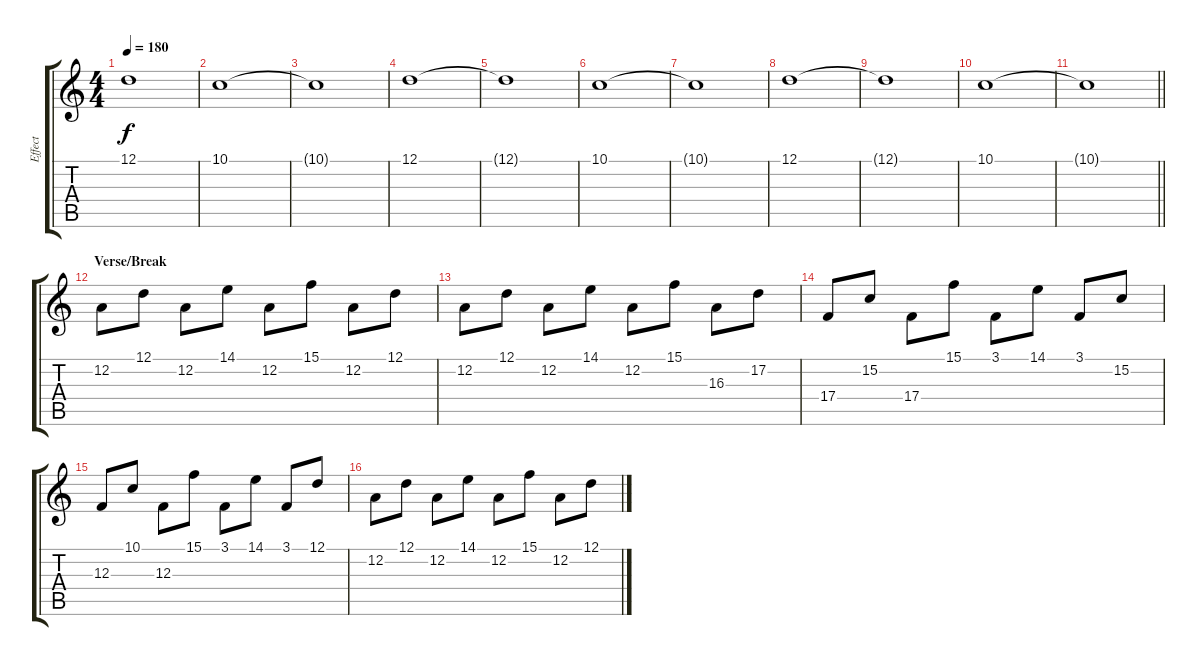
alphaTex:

\track ("Effect" "Effect") {instrument choiraahs}
\staff {score tabs}
\tuning (D4 A3 F3 C3 G2 C2) {hide}
\ts (4 4)
\tempo 180
\clef g2
\ks c
12.1{t}.1{dy f} |
10.1.1 |
10.1{t}.1 |
12.1.1 |
12.1{t}.1 |
10.1.1 |
10.1{t}.1 |
12.1.1 |
12.1{t}.1 |
10.1.1 |
\barLineRight lightlight
10.1{t}.1 |
\section ("" "Verse/Break")
12.2.8 12.1.8 12.2.8 14.1.8 12.2.8 15.1.8 12.2.8 12.1.8 |
12.2.8 12.1.8 12.2.8 14.1.8 12.2.8 15.1.8 16.3.8 17.2.8 |
17.4.8 15.2.8 17.4.8 15.1.8 3.1.8 14.1.8 3.1.8 15.2.8 |
12.3.8 10.1.8 12.3.8 15.1.8 3.1.8 14.1.8 3.1.8 12.1.8 |
12.2.8 12.1.8 12.2.8 14.1.8 12.2.8 15.1.8 12.2.8 12.1.8
